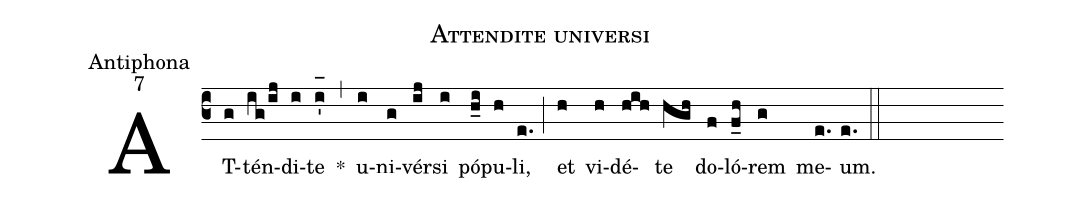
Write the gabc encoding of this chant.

name:Attendite universi;
office-part:Antiphona;
mode:7;
%%
(c3) AT(g)tén(ig/ij)di(i)te(i'_[oh:h]) *(,) u(i)ni(g)vér(ij)si(i) pó(h_i)pu(h)li,(e.) (;) et(h) vi(h)dé(hih)te(hgh) <nlba>do(f)ló(f_h)rem</nlba>(g) me(e.)um.(e.) (::)
